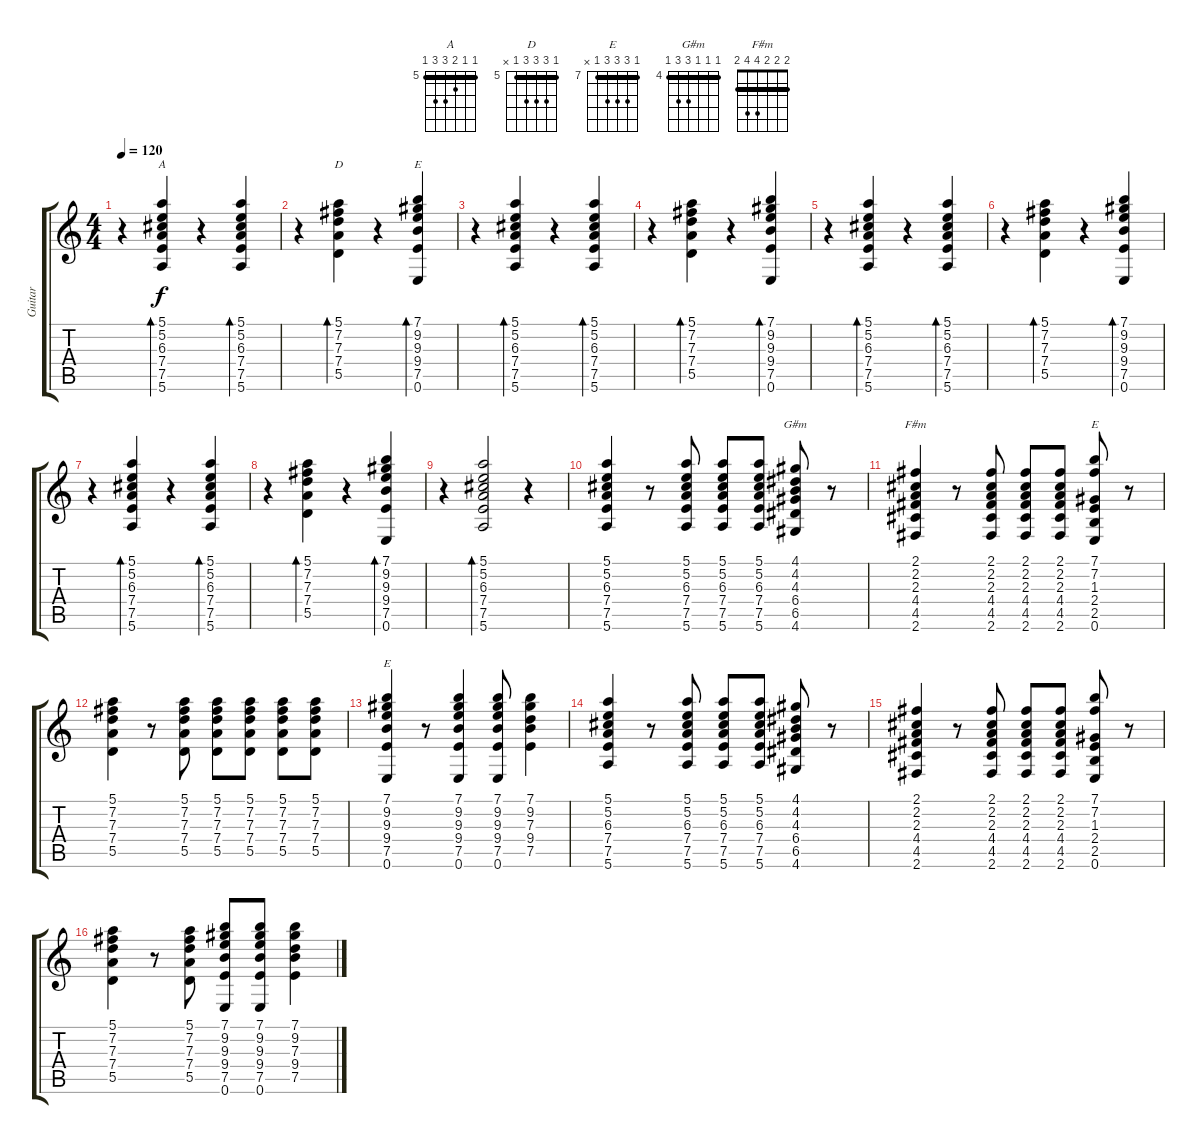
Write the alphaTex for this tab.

\track ("Guitar" "Guitar") {instrument acousticguitarsteel}
\staff {score tabs}
\tuning (E4 B3 G3 D3 A2 E2) {hide}
\chord ("A" 5 5 6 7 7 5) {firstfret 5 barre 5}
\chord ("D" 5 7 7 7 5 x) {firstfret 5 barre 5}
\chord ("E" 7 9 9 9 7 0) {firstfret 7 barre 7}
\chord ("G#m" 4 4 4 6 6 4) {firstfret 4 barre 4}
\chord ("F#m" 2 2 2 4 4 2) {barre 2}
\chord ("E" 0 0 1 2 2 0)
\chord ("E" 7 9 9 9 7 x) {firstfret 7 barre 7}
\ts (4 4)
\tempo 120
\clef g2
\ks c
r.4{dy f} (5.1 5.2 6.3 7.4 7.5 5.6).4{bd 60 ch "A"} r.4 (5.1 5.2 6.3 7.4 7.5 5.6).4{bd 60} |
r.4 (5.1 7.2 7.3 7.4 5.5).4{bd 60 ch "D"} r.4 (7.1 9.2 9.3 9.4 7.5 0.6).4{bd 60 ch "E"} |
r.4 (5.1 5.2 6.3 7.4 7.5 5.6).4{bd 60} r.4 (5.1 5.2 6.3 7.4 7.5 5.6).4{bd 60} |
r.4 (5.1 7.2 7.3 7.4 5.5).4{bd 60} r.4 (7.1 9.2 9.3 9.4 7.5 0.6).4{bd 60} |
r.4 (5.1 5.2 6.3 7.4 7.5 5.6).4{bd 60} r.4 (5.1 5.2 6.3 7.4 7.5 5.6).4{bd 60} |
r.4 (5.1 7.2 7.3 7.4 5.5).4{bd 60} r.4 (7.1 9.2 9.3 9.4 7.5 0.6).4{bd 60} |
r.4 (5.1 5.2 6.3 7.4 7.5 5.6).4{bd 60} r.4 (5.1 5.2 6.3 7.4 7.5 5.6).4{bd 60} |
r.4 (5.1 7.2 7.3 7.4 5.5).4{bd 60} r.4 (7.1 9.2 9.3 9.4 7.5 0.6).4{bd 60} |
r.4 (5.1 5.2 6.3 7.4 7.5 5.6).2{bd 60} r.4 |
(5.1 5.2 6.3 7.4 7.5 5.6).4 r.8 (5.1 5.2 6.3 7.4 7.5 5.6).8 (5.1 5.2 6.3 7.4 7.5 5.6).8 (5.1 5.2 6.3 7.4 7.5 5.6).8 (4.1 4.2 4.3 6.4 6.5 4.6).8{ch "G#m"} r.8 |
(2.1 2.2 2.3 4.4 4.5 2.6).4{ch "F#m"} r.8 (2.1 2.2 2.3 4.4 4.5 2.6).8 (2.1 2.2 2.3 4.4 4.5 2.6).8 (2.1 2.2 2.3 4.4 4.5 2.6).8 (7.1 7.2 1.3 2.4 2.5 0.6).8{ch "E"} r.8 |
(5.1 7.2 7.3 7.4 5.5).4 r.8 (5.1 7.2 7.3 7.4 5.5).8 (5.1 7.2 7.3 7.4 5.5).8 (5.1 7.2 7.3 7.4 5.5).8 (5.1 7.2 7.3 7.4 5.5).8 (5.1 7.2 7.3 7.4 5.5).8 |
(7.1 9.2 9.3 9.4 7.5 0.6).4{ch "E"} r.8 (7.1 9.2 9.3 9.4 7.5 0.6).4 (7.1 9.2 9.3 9.4 7.5 0.6).8 (7.1 9.2 7.3 9.4 7.5).4 |
(5.1 5.2 6.3 7.4 7.5 5.6).4 r.8 (5.1 5.2 6.3 7.4 7.5 5.6).8 (5.1 5.2 6.3 7.4 7.5 5.6).8 (5.1 5.2 6.3 7.4 7.5 5.6).8 (4.1 4.2 4.3 6.4 6.5 4.6).8 r.8 |
(2.1 2.2 2.3 4.4 4.5 2.6).4 r.8 (2.1 2.2 2.3 4.4 4.5 2.6).8 (2.1 2.2 2.3 4.4 4.5 2.6).8 (2.1 2.2 2.3 4.4 4.5 2.6).8 (7.1 7.2 1.3 2.4 2.5 0.6).8 r.8 |
(5.1 7.2 7.3 7.4 5.5).4 r.8 (5.1 7.2 7.3 7.4 5.5).8 (7.1 9.2 9.3 9.4 7.5 0.6).8 (7.1 9.2 9.3 9.4 7.5 0.6).8 (7.1 9.2 7.3 9.4 7.5).4
